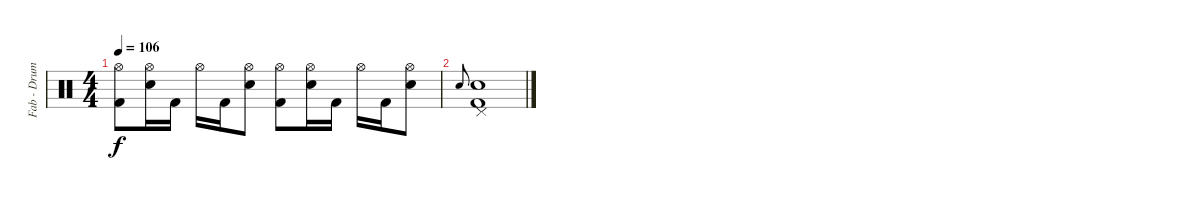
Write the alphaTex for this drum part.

\track ("Fab - Drumss RSE" "Fab - Drum") {instrument percussion}
\staff {score}
\articulation defaults
\ts (4 4)
\tempo 106
\clef neutral
\ks c
("Hi-Hat (open)" "Kick (hit) 2").8{dy f} ("Hi-Hat (open)" "Snare (hit) 2").16 "Kick (hit) 2".16 "Hi-Hat (open)".16 "Kick (hit) 2".16 ("Hi-Hat (open)" "Snare (hit) 2").8 ("Hi-Hat (open)" "Kick (hit) 2").8 ("Hi-Hat (open)" "Snare (hit) 2").16 "Kick (hit) 2".16 "Hi-Hat (open)".16 "Kick (hit) 2".16 ("Hi-Hat (open)" "Snare (hit) 2").8 |
"Snare (hit) 2".8{gr onbeat} ("Pedal Hi-Hat (hit)" "Snare (hit) 2" "Kick (hit) 2").1
